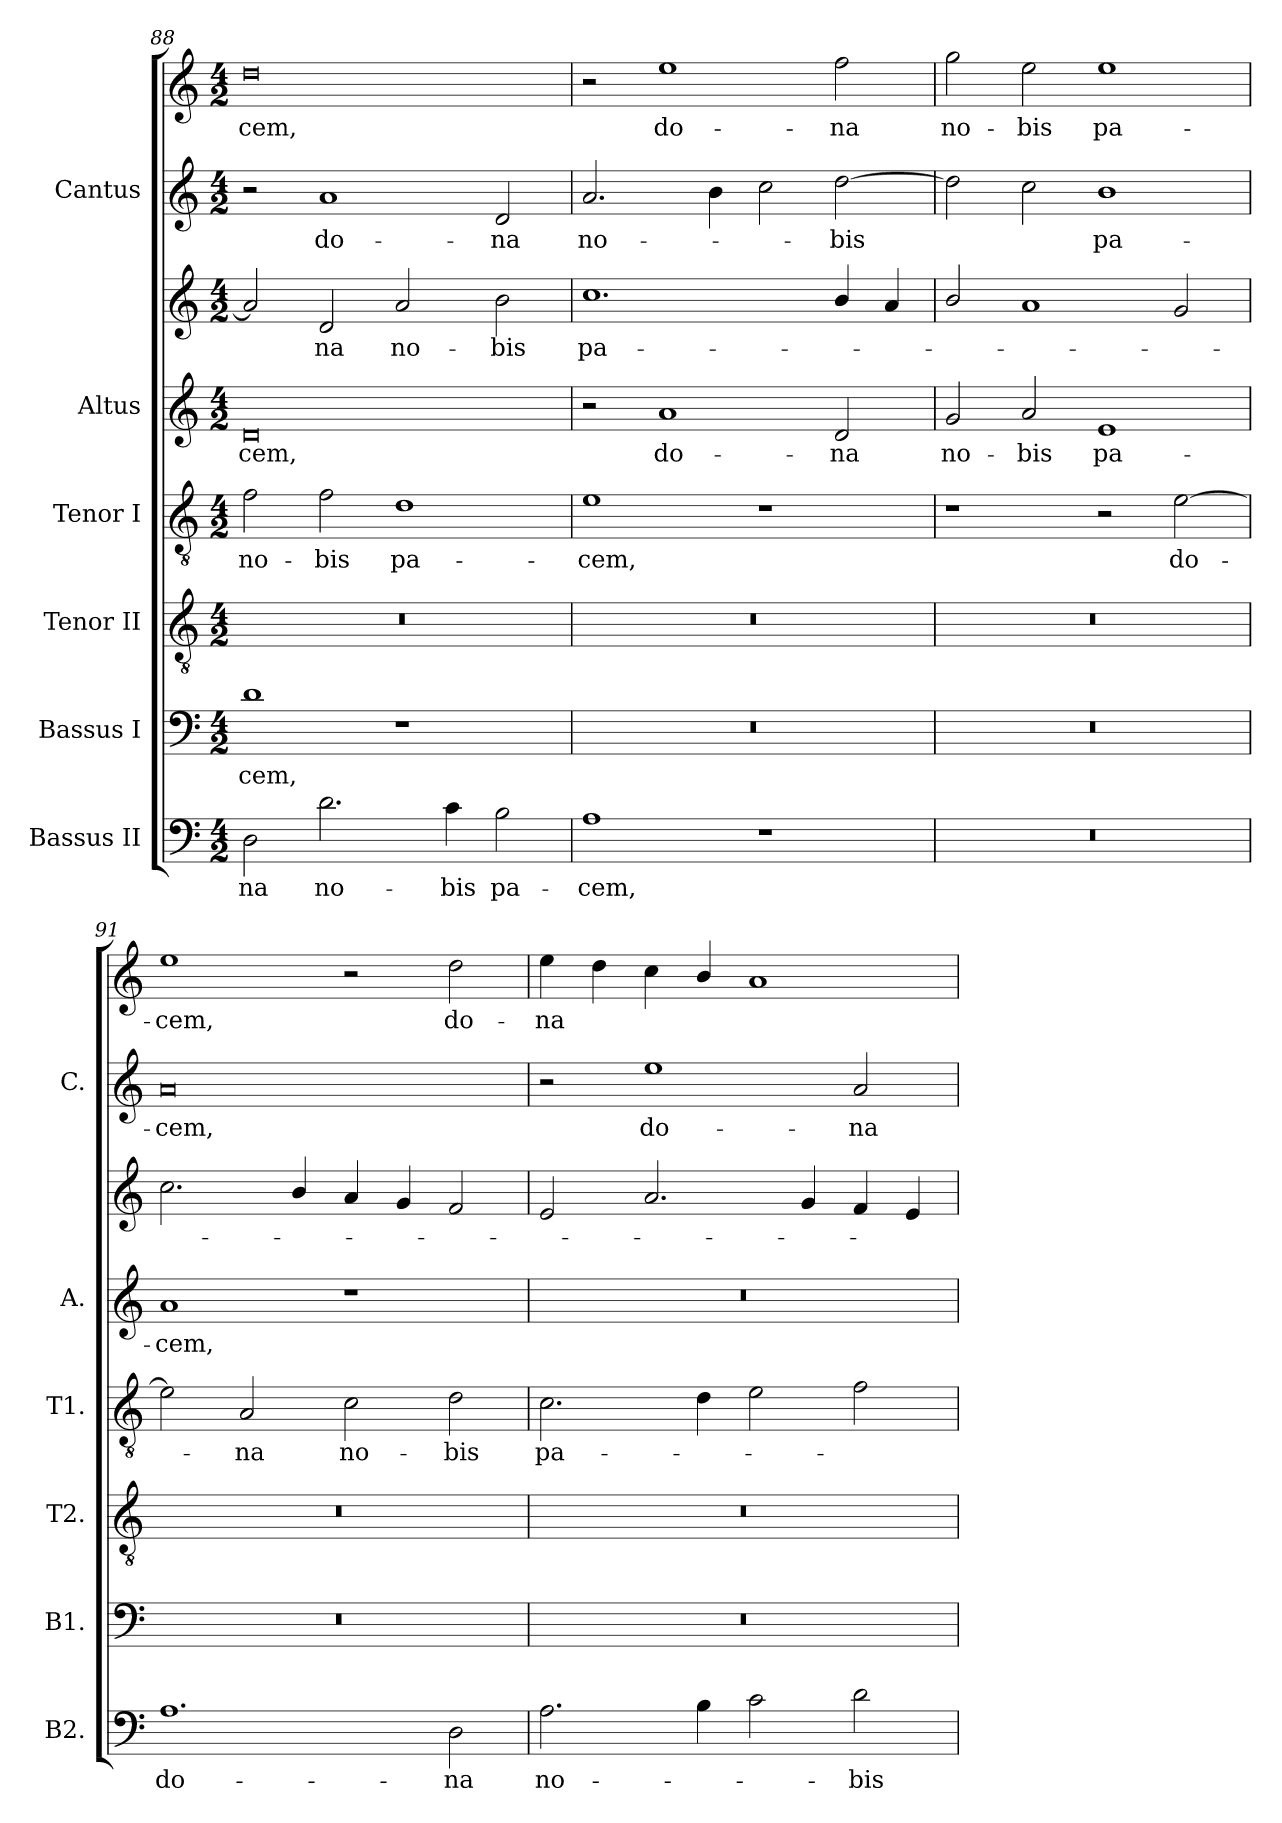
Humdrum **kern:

**kern	**text	**kern	**text	**kern	**kern	**text	**kern	**text	**kern	**text	**kern	**text	**kern	**text
*part6	*part6	*part5	*part5	*part4	*part3	*part3	*part2	*part2	*part2	*part2	*part1	*part1	*part1	*part1
*staff8	*staff8	*staff7	*staff7	*staff6	*staff5	*staff5	*staff4	*staff4	*staff3	*staff3	*staff2	*staff2	*staff1	*staff1
*I"Bassus II	*	*I"Bassus I	*	*I"Tenor II	*I"Tenor I	*	*I"Altus	*	*	*	*I"Cantus	*	*	*
*I'B2.	*	*I'B1.	*	*I'T2.	*I'T1.	*	*I'A.	*	*	*	*I'C.	*	*	*
*clefF4	*	*clefF4	*	*clefGv2	*clefGv2	*	*clefG2	*	*clefG2	*	*clefG2	*	*clefG2	*
*	*	*	*	*ITrd7c12	*ITrd7c12	*	*	*	*	*	*	*	*	*
*k[]	*	*k[]	*	*k[]	*k[]	*	*k[]	*	*k[]	*	*k[]	*	*k[]	*
*C:	*	*C:	*	*C:	*C:	*	*C:	*	*C:	*	*C:	*	*C:	*
*M4/2	*	*M4/2	*	*M4/2	*M4/2	*	*M4/2	*	*M4/2	*	*M4/2	*	*M4/2	*
=88	=88	=88	=88	=88	=88	=88	=88	=88	=88	=88	=88	=88	=88	=88
!	!LO:LY:b:color=#000000	!	!	!	!	!	!	!	!	!	!	!	!	!
!	!	!	!LO:LY:b:color=#000000	!LO:N:vis=1	!	!	!	!	!	!	!	!	!	!
!	!	!	!	!	!	!LO:LY:b:color=#000000	!	!	!	!	!	!	!	!
!	!	!	!	!	!	!	!	!LO:LY:b:color=#000000	!	!	!	!	!	!
!	!	!	!	!	!	!	!	!	!	!	!	!	!	!LO:LY:b:color=#000000
2Di\	-na	1di	-cem,	0r	2Fi\	no-	0di	-cem,	2ai/]	.	2r	.	0ddi	-cem,
!	!LO:LY:b:color=#000000	!	!	!	!	!	!	!	!	!	!	!	!	!
!	!	!	!	!	!	!LO:LY:b:color=#000000	!	!	!	!	!	!	!	!
!	!	!	!	!	!	!	!	!	!	!LO:LY:b:color=#000000	!	!	!	!
!	!	!	!	!	!	!	!	!	!	!	!	!LO:LY:b:color=#000000	!	!
2.di\	no-	.	.	.	2Fi\	-bis	.	.	2di/	-na	1ai	do-	.	.
!	!	!	!	!	!	!LO:LY:b:color=#000000	!	!	!	!	!	!	!	!
!	!	!	!	!	!	!	!	!	!	!LO:LY:b:color=#000000	!	!	!	!
.	.	1r	.	.	1Di	pa-	.	.	2ai/	no-	.	.	.	.
!	!LO:LY:b:color=#000000	!	!	!	!	!	!	!	!	!	!	!	!	!
4ci\	-bis	.	.	.	.	.	.	.	.	.	.	.	.	.
!	!LO:LY:b:color=#000000	!	!	!	!	!	!	!	!	!	!	!	!	!
!	!	!	!	!	!	!	!	!	!	!LO:LY:b:color=#000000	!	!	!	!
!	!	!	!	!	!	!	!	!	!	!	!	!LO:LY:b:color=#000000	!	!
2Bi\	pa-	.	.	.	.	.	.	.	2bi\	-bis	2di/	-na	.	.
=89	=89	=89	=89	=89	=89	=89	=89	=89	=89	=89	=89	=89	=89	=89
!	!LO:LY:b:color=#000000	!LO:N:vis=1	!	!LO:N:vis=1	!	!	!	!	!	!	!	!	!	!
!	!	!	!	!	!	!LO:LY:b:color=#000000	!	!	!	!	!	!	!	!
!	!	!	!	!	!	!	!	!	!	!LO:LY:b:color=#000000	!	!	!	!
!	!	!	!	!	!	!	!	!	!	!	!	!LO:LY:b:color=#000000	!	!
1Ai	-cem,	0r	.	0r	1Ei	-cem,	2r	.	1.cci	pa-	2.ai/	no-	2r	.
!	!	!	!	!	!	!	!	!LO:LY:b:color=#000000	!	!	!	!	!	!
!	!	!	!	!	!	!	!	!	!	!	!	!	!	!LO:LY:b:color=#000000
.	.	.	.	.	.	.	1ai	do-	.	.	.	.	1eei	do-
.	.	.	.	.	.	.	.	.	.	.	4bi\	.	.	.
1r	.	.	.	.	1r	.	.	.	.	.	2cci\	.	.	.
!	!	!	!	!	!	!	!	!LO:LY:b:color=#000000	!	!	!	!	!	!
!	!	!	!	!	!	!	!	!	!	!	!	!LO:LY:b:color=#000000	!	!
!	!	!	!	!	!	!	!	!	!	!	!	!	!	!LO:LY:b:color=#000000
.	.	.	.	.	.	.	2di/	-na	4bi/	.	[2ddi\	-bis	2ffi\	-na
.	.	.	.	.	.	.	.	.	4ai/	.	.	.	.	.
!!LO:LB:g=z
=90	=90	=90	=90	=90	=90	=90	=90	=90	=90	=90	=90	=90	=90	=90
!LO:N:vis=1	!	!LO:N:vis=1	!	!LO:N:vis=1	!	!	!	!	!	!	!	!	!	!
!	!	!	!	!	!	!	!	!LO:LY:b:color=#000000	!	!	!	!	!	!
!	!	!	!	!	!	!	!	!	!	!	!	!	!	!LO:LY:b:color=#000000
0r	.	0r	.	0r	1r	.	2gi/	no-	2bi/	.	2ddi\]	.	2ggi\	no-
!	!	!	!	!	!	!	!	!LO:LY:b:color=#000000	!	!	!	!	!	!
!	!	!	!	!	!	!	!	!	!	!	!	!	!	!LO:LY:b:color=#000000
.	.	.	.	.	.	.	2ai/	-bis	1ai	.	2cci\	.	2eei\	-bis
!	!	!	!	!	!	!	!	!LO:LY:b:color=#000000	!	!	!	!	!	!
!	!	!	!	!	!	!	!	!	!	!	!	!LO:LY:b:color=#000000	!	!
!	!	!	!	!	!	!	!	!	!	!	!	!	!	!LO:LY:b:color=#000000
.	.	.	.	.	2r	.	1ei	pa-	.	.	1bi	pa-	1eei	pa-
!	!	!	!	!	!	!LO:LY:b:color=#000000	!	!	!	!	!	!	!	!
.	.	.	.	.	[2Ei\	do-	.	.	2gi/	.	.	.	.	.
=91	=91	=91	=91	=91	=91	=91	=91	=91	=91	=91	=91	=91	=91	=91
!	!LO:LY:b:color=#000000	!LO:N:vis=1	!	!LO:N:vis=1	!	!	!	!	!	!	!	!	!	!
!	!	!	!	!	!	!	!	!LO:LY:b:color=#000000	!	!	!	!	!	!
!	!	!	!	!	!	!	!	!	!	!	!	!LO:LY:b:color=#000000	!	!
!	!	!	!	!	!	!	!	!	!	!	!	!	!	!LO:LY:b:color=#000000
1.Ai	do-	0r	.	0r	2Ei\]	.	1ai	-cem,	2.cci\	.	0ai	-cem,	1eei	-cem,
!	!	!	!	!	!	!LO:LY:b:color=#000000	!	!	!	!	!	!	!	!
.	.	.	.	.	2AAi/	-na	.	.	.	.	.	.	.	.
.	.	.	.	.	.	.	.	.	4bi/	.	.	.	.	.
!	!	!	!	!	!	!LO:LY:b:color=#000000	!	!	!	!	!	!	!	!
.	.	.	.	.	2Ci\	no-	1r	.	4ai/	.	.	.	2r	.
.	.	.	.	.	.	.	.	.	4gi/	.	.	.	.	.
!	!LO:LY:b:color=#000000	!	!	!	!	!	!	!	!	!	!	!	!	!
!	!	!	!	!	!	!LO:LY:b:color=#000000	!	!	!	!	!	!	!	!
!	!	!	!	!	!	!	!	!	!	!	!	!	!	!LO:LY:b:color=#000000
2Di\	-na	.	.	.	2Di\	-bis	.	.	2fi/	.	.	.	2ddi\	do-
=92	=92	=92	=92	=92	=92	=92	=92	=92	=92	=92	=92	=92	=92	=92
!	!LO:LY:b:color=#000000	!LO:N:vis=1	!	!LO:N:vis=1	!	!	!	!	!	!	!	!	!	!
!	!	!	!	!	!	!LO:LY:b:color=#000000	!LO:N:vis=1	!	!	!	!	!	!	!
!	!	!	!	!	!	!	!	!	!	!	!	!	!	!LO:LY:b:color=#000000
2.Ai\	no-	0r	.	0r	2.Ci\	pa-	0r	.	2ei/	.	2r	.	4eei\	-na
.	.	.	.	.	.	.	.	.	.	.	.	.	4ddi\	.
!	!	!	!	!	!	!	!	!	!	!	!	!LO:LY:b:color=#000000	!	!
.	.	.	.	.	.	.	.	.	2.ai/	.	1eei	do-	4cci\	.
4Bi\	.	.	.	.	4Di\	.	.	.	.	.	.	.	4bi/	.
2ci\	.	.	.	.	2Ei\	.	.	.	.	.	.	.	1ai	.
.	.	.	.	.	.	.	.	.	4gi/	.	.	.	.	.
!	!LO:LY:b:color=#000000	!	!	!	!	!	!	!	!	!	!	!	!	!
!	!	!	!	!	!	!	!	!	!	!	!	!LO:LY:b:color=#000000	!	!
2di\	-bis	.	.	.	2Fi\	.	.	.	4fi/	.	2ai/	-na	.	.
.	.	.	.	.	.	.	.	.	4ei/	.	.	.	.	.
=	=	=	=	=	=	=	=	=	=	=	=	=	=	=
*-	*-	*-	*-	*-	*-	*-	*-	*-	*-	*-	*-	*-	*-	*-
